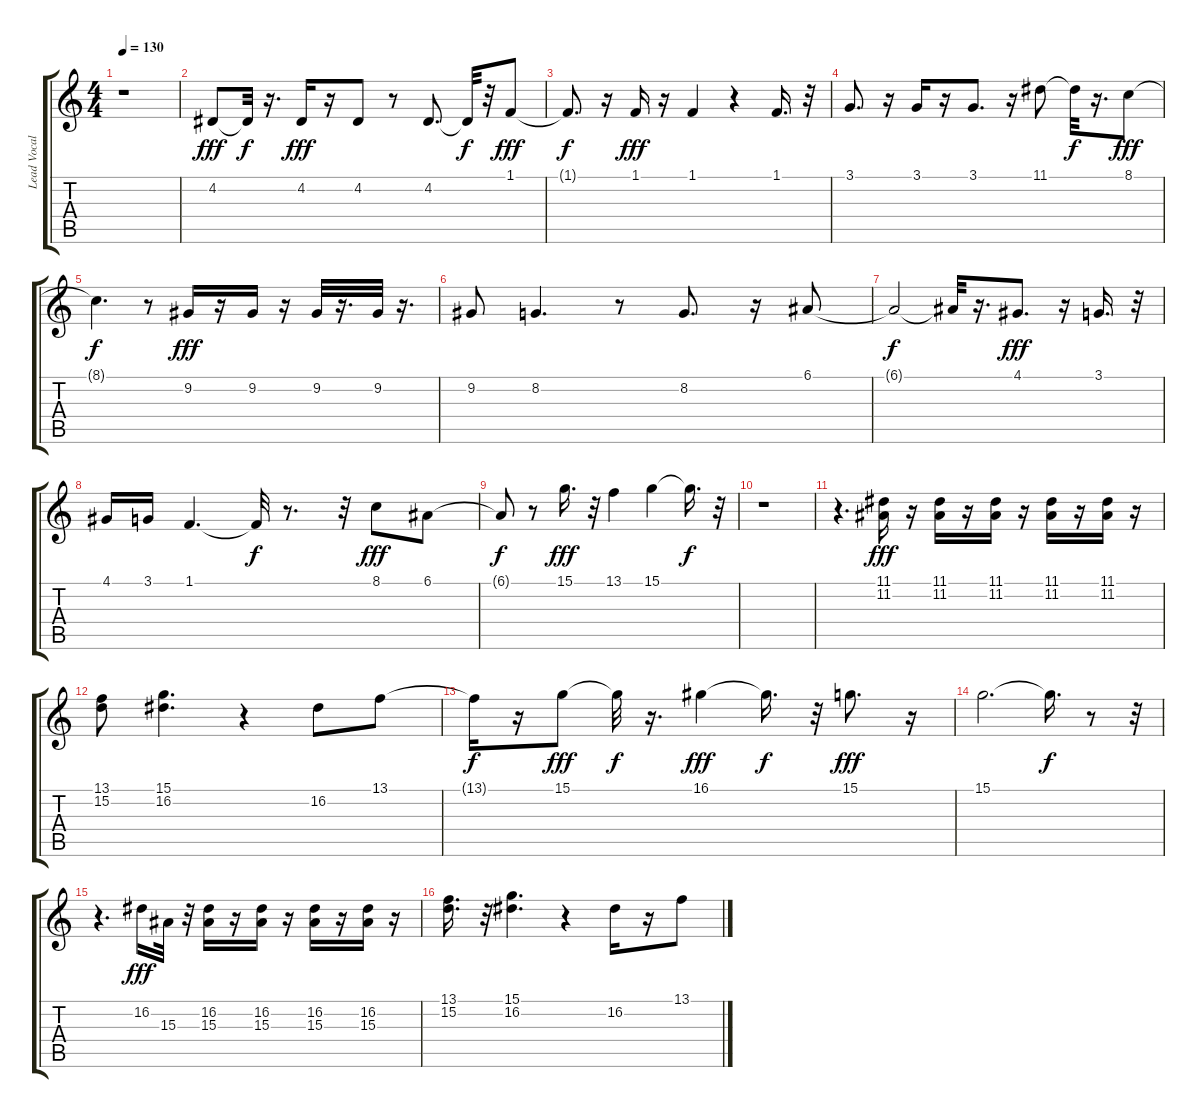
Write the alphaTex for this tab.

\track ("Lead Vocals" "Lead Vocal") {instrument synthbrass1}
\staff {score tabs}
\tuning (E4 B3 G3 D3 A2 E2) {hide}
\ts (4 4)
\tempo 130
\clef g2
\ks c
r.1{dy f} |
4.2.8{dy fff} 4.2{t}.32{dy f} r.16{d} 4.2.16{dy fff} r.16 4.2.8 r.8 4.2.8{d} 4.2{t}.32{dy f} r.32 1.1.8{dy fff} |
1.1{t}.8{d dy f} r.16 1.1.16{dy fff} r.16 1.1.4 r.4 1.1.16{d} r.32 |
3.1.8{d} r.16 3.1.16 r.16 3.1.8{d} r.16 11.1.8 11.1{t}.32{dy f} r.16{d} 8.1.8{dy fff} |
8.1{t}.4{d dy f} r.8 9.2.16{dy fff} r.16 9.2.16 r.16 9.2.32 r.16{d} 9.2.32 r.16{d} |
9.2.8 8.2.4{d} r.8 8.2.8{d} r.16 6.1.8 |
6.1{t}.2{dy f} 6.1{t}.32 r.16{d} 4.1.8{d dy fff} r.16 3.1.16{d} r.32 |
4.1.16 3.1.16 1.1.4{d} 1.1{t}.32{dy f} r.8{d} r.32 8.1.8{dy fff} 6.1.8 |
6.1{t}.8{dy f} r.8 15.1.16{d dy fff} r.32 13.1.4 15.1.4 15.1{t}.16{d dy f} r.32 |
r.1 |
r.4{d} (11.1 11.2).16{dy fff} r.16 (11.1 11.2).16 r.16 (11.1 11.2).16 r.16 (11.1 11.2).16 r.16 (11.1 11.2).16 r.16 |
(13.1 15.2).8 (15.1 16.2).4{d} r.4 16.2.8 13.1.8 |
13.1{t}.16{dy f} r.16 15.1.8{dy fff} 15.1{t}.32{dy f} r.16{d} 16.1.4{dy fff} 16.1{t}.16{d dy f} r.32 15.1.8{d dy fff} r.16 |
15.1.2{d} 15.1{t}.16{d dy f} r.8 r.32 |
r.4{d} 16.2.16{dy fff} 15.3.32 r.32 (16.2 15.3).16 r.16 (16.2 15.3).16 r.16 (16.2 15.3).16 r.16 (16.2 15.3).16 r.16 |
(13.1 15.2).16{d} r.32 (15.1 16.2).4{d} r.4 16.2.16 r.16 13.1.8
